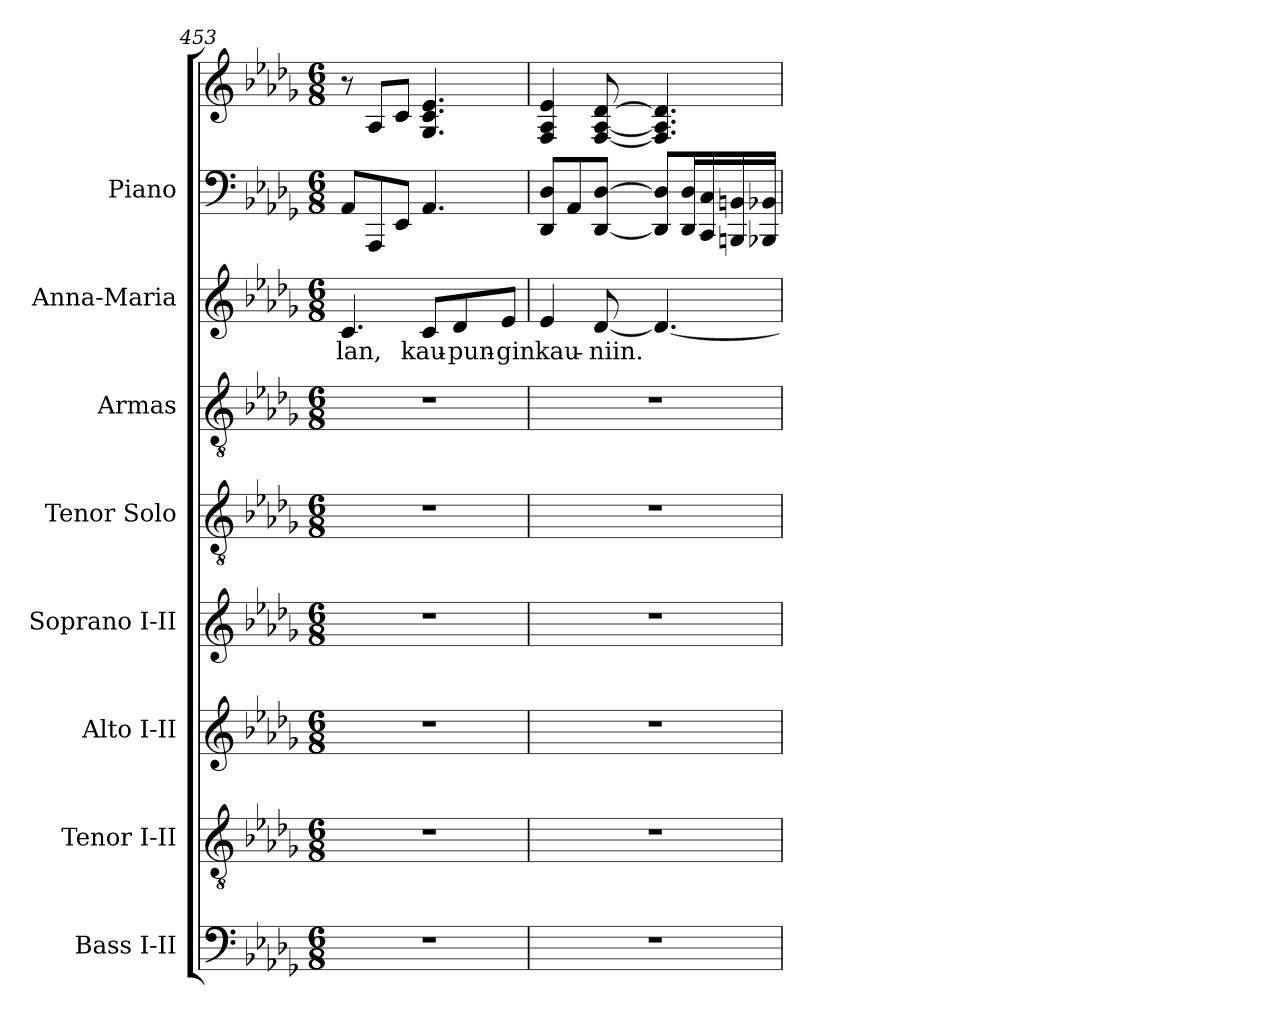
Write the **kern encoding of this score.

**kern	**kern	**kern	**kern	**kern	**kern	**kern	**text	**kern	**kern
*part8	*part7	*part6	*part5	*part4	*part3	*part2	*part2	*part1	*part1
*staff9	*staff8	*staff7	*staff6	*staff5	*staff4	*staff3	*staff3	*staff2	*staff1
*I"Bass I-II	*I"Tenor I-II	*I"Alto I-II	*I"Soprano I-II	*I"Tenor Solo	*I"Armas	*I"Anna-Maria	*	*I"Piano	*
*I'B.	*I'T.	*I'A.	*I'S.	*I'T. Solo	*I'Armas	*I'A-M	*	*I'Pno.	*
*clefF4	*clefGv2	*clefG2	*clefG2	*clefGv2	*clefGv2	*clefG2	*	*clefF4	*clefG2
*	*ITrd7c12	*	*	*ITrd7c12	*ITrd7c12	*	*	*	*
*k[b-e-a-d-g-]	*k[b-e-a-d-g-]	*k[b-e-a-d-g-]	*k[b-e-a-d-g-]	*k[b-e-a-d-g-]	*k[b-e-a-d-g-]	*k[b-e-a-d-g-]	*	*k[b-e-a-d-g-]	*k[b-e-a-d-g-]
*D-:	*D-:	*D-:	*D-:	*D-:	*D-:	*D-:	*	*D-:	*D-:
*M6/8	*M6/8	*M6/8	*M6/8	*M6/8	*M6/8	*M6/8	*	*M6/8	*M6/8
=453	=453	=453	=453	=453	=453	=453	=453	=453	=453
!LO:N:vis=1	!LO:N:vis=1	!LO:N:vis=1	!LO:N:vis=1	!LO:N:vis=1	!LO:N:vis=1	!	!	!	!
!	!	!	!	!	!	!	!LO:LY:b:color=#000000	!	!
2.r	2.r	2.r	2.r	2.r	2.r	4.ci/	-lan,	8AA-i/L	8r
.	.	.	.	.	.	.	.	8AAA-i/	8A-i/L
.	.	.	.	.	.	.	.	8EE-i/J	8ci/J
!	!	!	!	!	!	!	!LO:LY:b:color=#000000	!	!
.	.	.	.	.	.	8ci/L	kau-	4.AA-i/	4.G-i/ 4.ci 4.e-i
!	!	!	!	!	!	!	!LO:LY:b:color=#000000	!	!
.	.	.	.	.	.	8d-i/	-pun-	.	.
!	!	!	!	!	!	!	!LO:LY:b:color=#000000	!	!
.	.	.	.	.	.	8e-i/J	-gin	.	.
=454	=454	=454	=454	=454	=454	=454	=454	=454	=454
!LO:N:vis=1	!LO:N:vis=1	!LO:N:vis=1	!LO:N:vis=1	!LO:N:vis=1	!LO:N:vis=1	!	!	!	!
!	!	!	!	!	!	!	!LO:LY:b:color=#000000	!	!
2.r	2.r	2.r	2.r	2.r	2.r	4e-i/	kau-	8DD-i/ 8D-iL	4Fi/ 4A-i 4e-i
.	.	.	.	.	.	.	.	8AA-i/	.
!	!	!	!	!	!	!	!LO:LY:b:color=#000000	!	!
.	.	.	.	.	.	[<8d-i/	-niin.	[<8DD-i/ [>8D-iJ	[<8Fi/ [<8A-i [>8d-i
.	.	.	.	.	.	4.d-i/_<	.	8DD-i/] 8D-i]L	4.Fi/] 4.A-i] 4.d-i]
.	.	.	.	.	.	.	.	16DD-i/ 16D-iL	.
.	.	.	.	.	.	.	.	16CCi/ 16Ci	.
.	.	.	.	.	.	.	.	16BBBni/ 16BBni	.
.	.	.	.	.	.	.	.	16BBB-Xi/ 16BB-XiJJ	.
=	=	=	=	=	=	=	=	=	=
*-	*-	*-	*-	*-	*-	*-	*-	*-	*-
